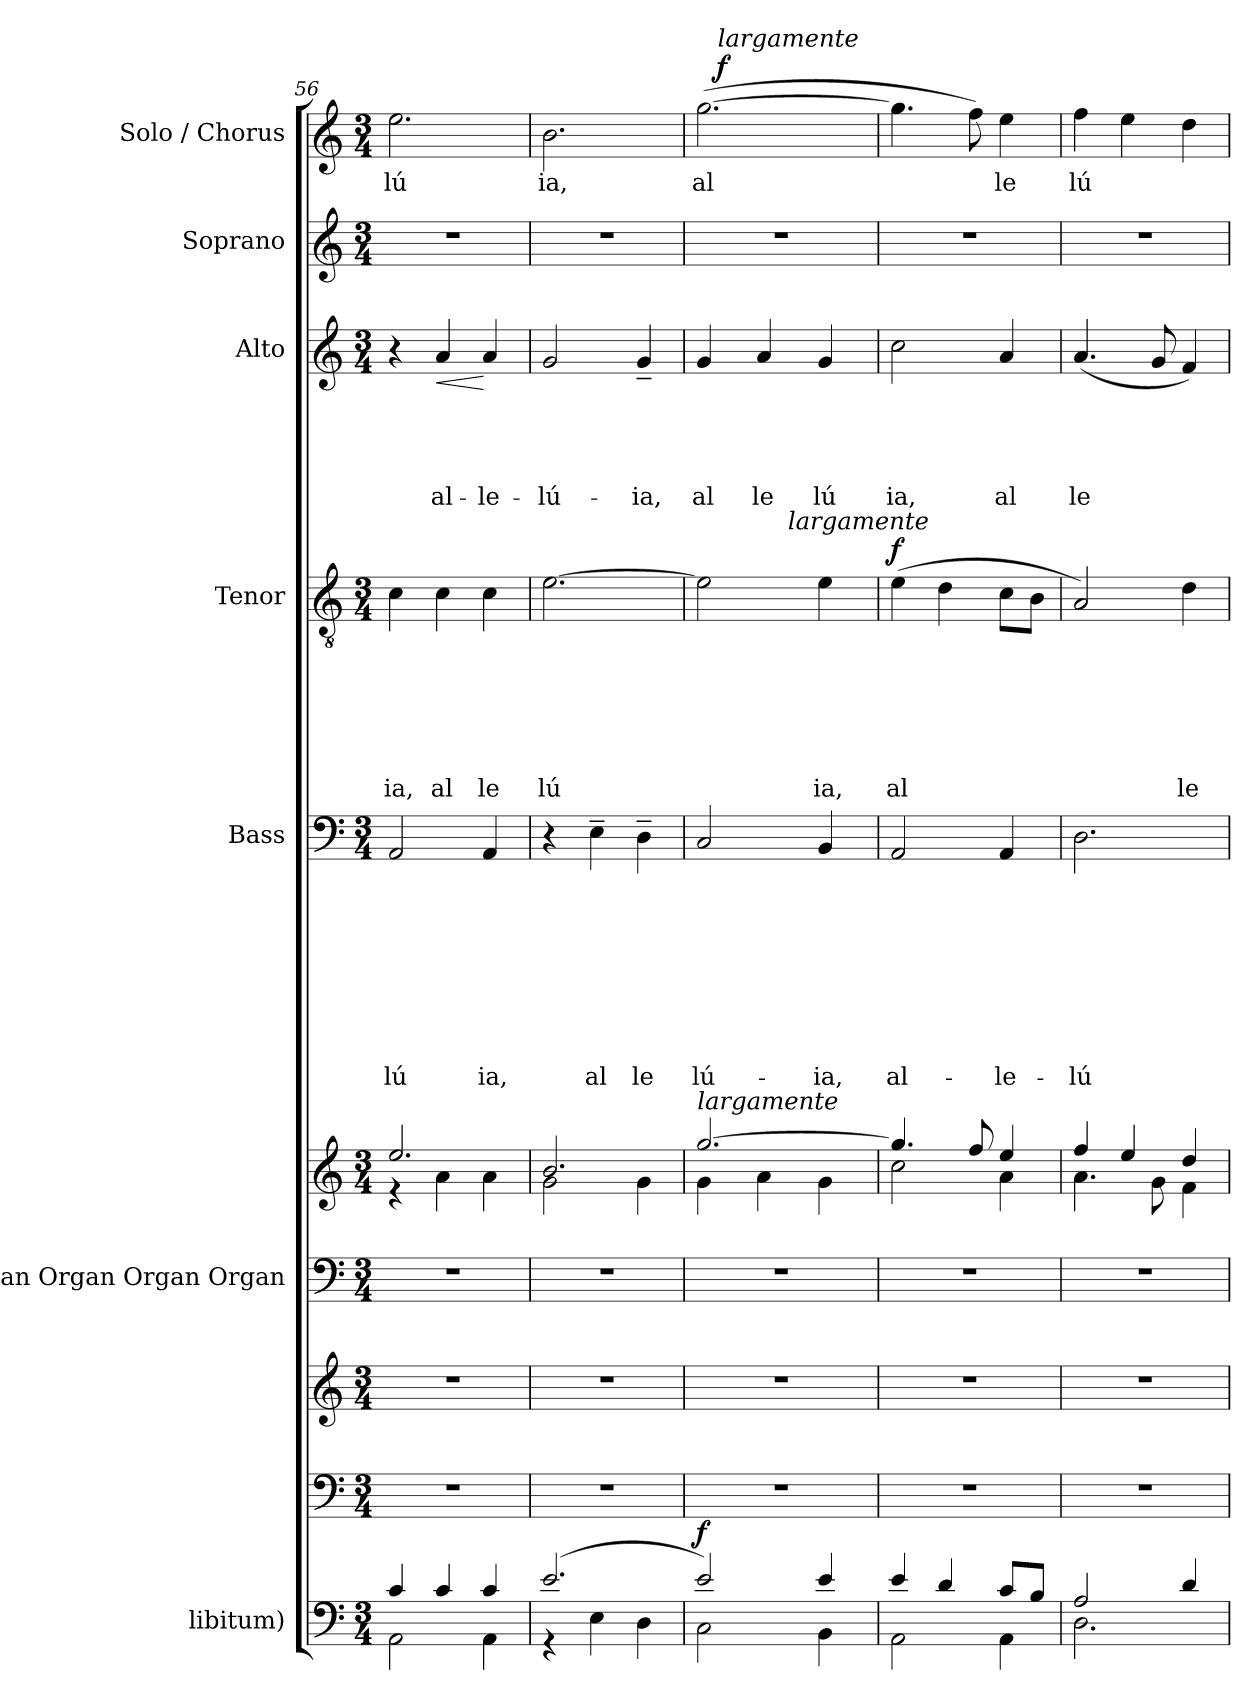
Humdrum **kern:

**kern	**dynam	**kern	**kern	**kern	**kern	**kern	**text	**text	**text	**text	**text	**text	**text	**text	**text	**kern	**text	**text	**text	**text	**text	**text	**text	**dynam	**kern	**text	**text	**text	**text	**text	**dynam	**kern	**kern	**text	**dynam
*part9	*part9	*part8	*part7	*part6	*part6	*part5	*part5	*part5	*part5	*part5	*part5	*part5	*part5	*part5	*part5	*part4	*part4	*part4	*part4	*part4	*part4	*part4	*part4	*part4	*part3	*part3	*part3	*part3	*part3	*part3	*part3	*part2	*part1	*part1	*part1
*staff10	*staff10	*staff9	*staff8	*staff7	*staff6	*staff5	*staff5	*staff5	*staff5	*staff5	*staff5	*staff5	*staff5	*staff5	*staff5	*staff4	*staff4	*staff4	*staff4	*staff4	*staff4	*staff4	*staff4	*staff4	*staff3	*staff3	*staff3	*staff3	*staff3	*staff3	*staff3	*staff2	*staff1	*staff1	*staff1
*I"libitum)	*	*	*	*I"Organ Organ Organ Organ	*	*I"Bass	*	*	*	*	*	*	*	*	*	*I"Tenor	*	*	*	*	*	*	*	*	*I"Alto	*	*	*	*	*	*	*I"Soprano	*I"Solo / Chorus	*	*
*	*	*	*	*	*	*I'B.	*	*	*	*	*	*	*	*	*	*I'T.	*	*	*	*	*	*	*	*	*I'A.	*	*	*	*	*	*	*I'S.	*I'S.	*	*
*clefF4	*	*clefF4	*clefG2	*clefF4	*clefG2	*clefF4	*	*	*	*	*	*	*	*	*	*clefGv2	*	*	*	*	*	*	*	*	*clefG2	*	*	*	*	*	*	*clefG2	*clefG2	*	*
*k[]	*	*k[]	*k[]	*k[]	*k[]	*k[]	*	*	*	*	*	*	*	*	*	*k[]	*	*	*	*	*	*	*	*	*k[]	*	*	*	*	*	*	*k[]	*k[]	*	*
*C:	*	*C:	*C:	*C:	*C:	*C:	*	*	*	*	*	*	*	*	*	*C:	*	*	*	*	*	*	*	*	*C:	*	*	*	*	*	*	*C:	*C:	*	*
*M3/4	*	*M3/4	*M3/4	*M3/4	*M3/4	*M3/4	*	*	*	*	*	*	*	*	*	*M3/4	*	*	*	*	*	*	*	*	*M3/4	*	*	*	*	*	*	*M3/4	*M3/4	*	*
=56	=56	=56	=56	=56	=56	=56	=56	=56	=56	=56	=56	=56	=56	=56	=56	=56	=56	=56	=56	=56	=56	=56	=56	=56	=56	=56	=56	=56	=56	=56	=56	=56	=56	=56	=56
*^	*	*	*	*	*^	*	*	*	*	*	*	*	*	*	*	*	*	*	*	*	*	*	*	*	*	*	*	*	*	*	*	*	*	*	*
!	!	!	!	!	!	!	!	!	!	!	!	!	!	!	!	!	!LO:LY:b	!	!	!	!	!	!	!	!LO:LY:b	!	!	!	!	!	!	!	!	!	!	!LO:LY:b	!
4c/	2AA\	.	2.r	2.r	2.r	2.ee/	4re	2AA/	.	.	.	.	.	.	.	.	lú	4c\	.	.	.	.	.	.	ia,	.	4r	.	.	.	.	.	.	2.r	2.ee\	lú	.
!	!	!	!	!	!	!	!	!	!	!	!	!	!	!	!	!	!	!	!	!	!	!	!	!	!LO:LY:b	!	!	!	!	!	!	!LO:LY:b	!LO:HP:b	!	!	!	!
4c/	.	.	.	.	.	.	4a\	.	.	.	.	.	.	.	.	.	.	4c\	.	.	.	.	.	.	al	.	4a/	.	.	.	.	al-	<	.	.	.	.
!	!	!	!	!	!	!	!	!	!	!	!	!	!	!	!	!	!LO:LY:b	!	!	!	!	!	!	!	!LO:LY:b	!	!	!	!	!	!	!LO:LY:b	!	!	!	!	!
4c/	4AA\	.	.	.	.	.	4a\	4AA/	.	.	.	.	.	.	.	.	ia,	4c\	.	.	.	.	.	.	le	.	4a/	.	.	.	.	-le-	[	.	.	.	.
=57	=57	=57	=57	=57	=57	=57	=57	=57	=57	=57	=57	=57	=57	=57	=57	=57	=57	=57	=57	=57	=57	=57	=57	=57	=57	=57	=57	=57	=57	=57	=57	=57	=57	=57	=57	=57	=57
!	!	!	!	!	!	!	!	!	!	!	!	!	!	!	!	!	!	!	!	!	!	!	!	!	!LO:LY:b	!	!	!	!	!	!	!LO:LY:b	!	!	!	!LO:LY:b	!
(2.e/	4rGG	.	2.r	2.r	2.r	2.b/	2g\	4r	.	.	.	.	.	.	.	.	.	[<2.e\	.	.	.	.	.	.	lú	.	2g/	.	.	.	.	-lú-	.	2.r	2.b\	ia,	.
!	!	!	!	!	!	!	!	!	!	!	!	!	!	!	!	!	!LO:LY:b	!	!	!	!	!	!	!	!	!	!	!	!	!	!	!	!	!	!	!	!
.	4E\	.	.	.	.	.	.	4E~>\	.	.	.	.	.	.	.	.	al	.	.	.	.	.	.	.	.	.	.	.	.	.	.	.	.	.	.	.	.
!	!	!	!	!	!	!	!	!	!	!	!	!	!	!	!	!	!LO:LY:b	!	!	!	!	!	!	!	!	!	!	!	!	!	!	!LO:LY:b	!	!	!	!	!
.	4D\	.	.	.	.	.	4g\	4D~>\	.	.	.	.	.	.	.	.	le	.	.	.	.	.	.	.	.	.	4g~</	.	.	.	.	-ia,	.	.	.	.	.
!!LO:PB:g=z
=58	=58	=58	=58	=58	=58	=58	=58	=58	=58	=58	=58	=58	=58	=58	=58	=58	=58	=58	=58	=58	=58	=58	=58	=58	=58	=58	=58	=58	=58	=58	=58	=58	=58	=58	=58	=58	=58
!	!	!	!	!	!	!LO:TX:a:i:t=largamente	!	!	!	!	!	!	!	!	!	!	!	!	!	!	!	!	!	!	!	!	!	!	!	!	!	!	!	!	!	!	!
!	!	!LO:DY:a	!	!	!	!	!	!	!	!	!	!	!	!	!	!	!LO:LY:b	!	!	!	!	!	!	!	!	!	!	!	!	!	!	!LO:LY:b	!	!	!	!LO:LY:b	!
*	*	*	*	*	*	*	*	*	*	*	*	*	*	*	*	*	*	*^	*	*	*	*	*	*	*	*	*	*	*	*	*	*	*	*	*^	*	*
2e/)	2C\	f	2.r	2.r	2.r	[>2.gg/	4g\	2C/	.	.	.	.	.	.	.	.	lú-	2e\]	4.ryy	.	.	.	.	.	.	.	.	4g/	.	.	.	.	al	.	2.r	(>[>2.gg\	16ryy	al	.
!	!	!	!	!	!	!	!	!	!	!	!	!	!	!	!	!	!	!	!	!	!	!	!	!	!	!	!	!	!	!	!	!	!	!	!	!	!LO:TX:a:i:t=largamente	!	!
!	!	!	!	!	!	!	!	!	!	!	!	!	!	!	!	!	!	!	!	!	!	!	!	!	!	!	!	!	!	!	!	!	!	!	!	!	!	!	!LO:DY:a
.	.	.	.	.	.	.	.	.	.	.	.	.	.	.	.	.	.	.	.	.	.	.	.	.	.	.	.	.	.	.	.	.	.	.	.	.	2ryy	.	f
!	!	!	!	!	!	!	!	!	!	!	!	!	!	!	!	!	!	!	!	!	!	!	!	!	!	!	!	!	!	!	!	!	!LO:LY:b	!	!	!	!	!	!
.	.	.	.	.	.	.	4a\	.	.	.	.	.	.	.	.	.	.	.	.	.	.	.	.	.	.	.	.	4a/	.	.	.	.	le	.	.	.	.	.	.
!	!	!	!	!	!	!	!	!	!	!	!	!	!	!	!	!	!	!	!LO:TX:a:i:t=largamente	!	!	!	!	!	!	!	!	!	!	!	!	!	!	!	!	!	!	!	!
.	.	.	.	.	.	.	.	.	.	.	.	.	.	.	.	.	.	.	4.ryy	.	.	.	.	.	.	.	.	.	.	.	.	.	.	.	.	.	.	.	.
!	!	!	!	!	!	!	!	!	!	!	!	!	!	!	!	!	!LO:LY:b	!	!	!	!	!	!	!	!	!LO:LY:b	!	!	!	!	!	!	!LO:LY:b	!	!	!	!	!	!
4e/	4BB\	.	.	.	.	.	4g\	4BB/	.	.	.	.	.	.	.	.	-ia,	4e\	.	.	.	.	.	.	.	ia,	.	4g/	.	.	.	.	lú	.	.	.	.	.	.
.	.	.	.	.	.	.	.	.	.	.	.	.	.	.	.	.	.	.	.	.	.	.	.	.	.	.	.	.	.	.	.	.	.	.	.	.	8.ryy	.	.
=59	=59	=59	=59	=59	=59	=59	=59	=59	=59	=59	=59	=59	=59	=59	=59	=59	=59	=59	=59	=59	=59	=59	=59	=59	=59	=59	=59	=59	=59	=59	=59	=59	=59	=59	=59	=59	=59	=59	=59
!	!	!	!	!	!	!	!	!	!	!	!	!	!	!	!	!	!LO:LY:b	!	!	!	!	!	!	!	!	!LO:LY:b	!LO:DY:a	!	!	!	!	!	!LO:LY:b	!	!	!	!	!	!
*	*	*	*	*	*	*	*	*	*	*	*	*	*	*	*	*	*	*v	*v	*	*	*	*	*	*	*	*	*	*	*	*	*	*	*	*	*v	*v	*	*
4e/	2AA\	.	2.r	2.r	2.r	4.gg/]	2cc\	2AA/	.	.	.	.	.	.	.	.	al-	(>4e\	.	.	.	.	.	.	al	f	2cc\	.	.	.	.	ia,	.	2.r	4.gg\]	.	.
4d/	.	.	.	.	.	.	.	.	.	.	.	.	.	.	.	.	.	4d\	.	.	.	.	.	.	.	.	.	.	.	.	.	.	.	.	.	.	.
.	.	.	.	.	.	8ff/	.	.	.	.	.	.	.	.	.	.	.	.	.	.	.	.	.	.	.	.	.	.	.	.	.	.	.	.	8ff\)	.	.
!	!	!	!	!	!	!	!	!	!	!	!	!	!	!	!	!	!LO:LY:b	!	!	!	!	!	!	!	!	!	!	!	!	!	!	!LO:LY:b	!	!	!	!LO:LY:b	!
8c/L	4AA\	.	.	.	.	4ee/	4a\	4AA/	.	.	.	.	.	.	.	.	-le-	8c\L	.	.	.	.	.	.	.	.	4a/	.	.	.	.	al	.	.	4ee\	le	.
8B/J	.	.	.	.	.	.	.	.	.	.	.	.	.	.	.	.	.	8B\J	.	.	.	.	.	.	.	.	.	.	.	.	.	.	.	.	.	.	.
=60	=60	=60	=60	=60	=60	=60	=60	=60	=60	=60	=60	=60	=60	=60	=60	=60	=60	=60	=60	=60	=60	=60	=60	=60	=60	=60	=60	=60	=60	=60	=60	=60	=60	=60	=60	=60	=60
!	!	!	!	!	!	!	!	!	!	!	!	!	!	!	!	!	!LO:LY:b	!	!	!	!	!	!	!	!	!	!	!	!	!	!	!LO:LY:b	!	!	!	!LO:LY:b	!
2A/	2.D\	.	2.r	2.r	2.r	4ff/	4.a\	2.D\	.	.	.	.	.	.	.	.	-lú-	2A/)	.	.	.	.	.	.	.	.	(<4.a/	.	.	.	.	le	.	2.r	4ff\	lú	.
.	.	.	.	.	.	4ee/	.	.	.	.	.	.	.	.	.	.	.	.	.	.	.	.	.	.	.	.	.	.	.	.	.	.	.	.	4ee\	.	.
.	.	.	.	.	.	.	8g\	.	.	.	.	.	.	.	.	.	.	.	.	.	.	.	.	.	.	.	8g/	.	.	.	.	.	.	.	.	.	.
!	!	!	!	!	!	!	!	!	!	!	!	!	!	!	!	!	!	!	!	!	!	!	!	!	!LO:LY:b	!	!	!	!	!	!	!	!	!	!	!	!
4d/	.	.	.	.	.	4f\	4dd/	.	.	.	.	.	.	.	.	.	.	4d\	.	.	.	.	.	.	le	.	4f/)	.	.	.	.	.	.	.	4dd\	.	.
*v	*v	*	*	*	*	*v	*v	*	*	*	*	*	*	*	*	*	*	*	*	*	*	*	*	*	*	*	*	*	*	*	*	*	*	*	*	*	*
=	=	=	=	=	=	=	=	=	=	=	=	=	=	=	=	=	=	=	=	=	=	=	=	=	=	=	=	=	=	=	=	=	=	=	=
*-	*-	*-	*-	*-	*-	*-	*-	*-	*-	*-	*-	*-	*-	*-	*-	*-	*-	*-	*-	*-	*-	*-	*-	*-	*-	*-	*-	*-	*-	*-	*-	*-	*-	*-	*-
